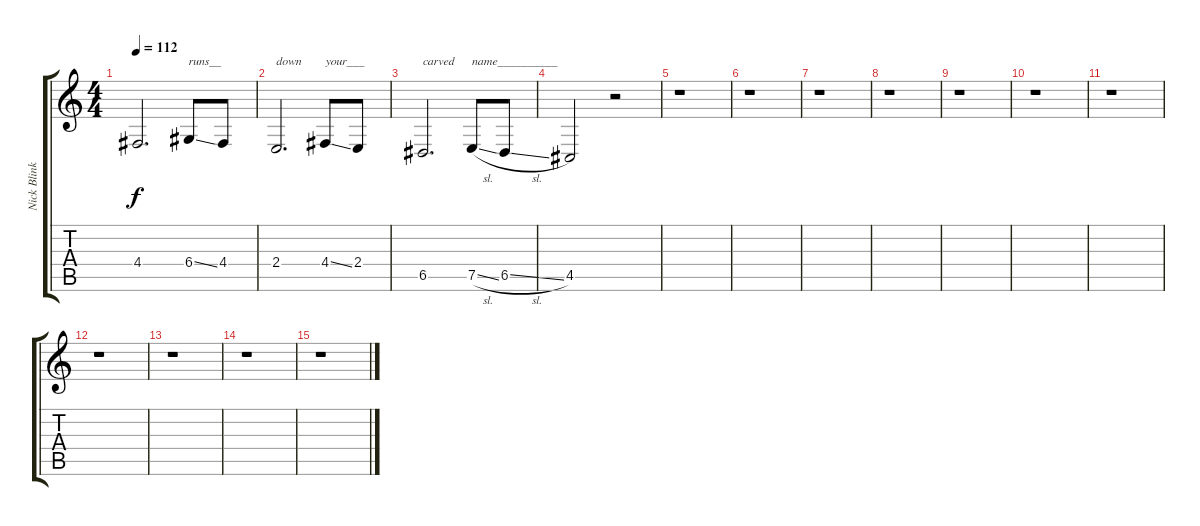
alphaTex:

\track ("Nick Blinko (Vocals)" "Nick Blink") {instrument lead2sawtooth}
\staff {score tabs}
\tuning (E4 B3 G3 D3 A2 E2) {hide}
\ts (4 4)
\tempo 112
\clef g2
\ks c
4.4.2{d dy f} 6.4{ss}.8{txt "runs__"} 4.4.8 |
2.4.2{d txt "down"} 4.4{ss}.8{txt "your___"} 2.4.8 |
6.5.2{d txt "carved"} 7.5{sl}.8{txt "name__________"} 6.5{sl}.8 |
4.5.2 r.2 |
r.1 |
r.1 |
r.1 |
r.1 |
r.1 |
r.1 |
r.1 |
r.1 |
r.1 |
r.1 |
r.1
